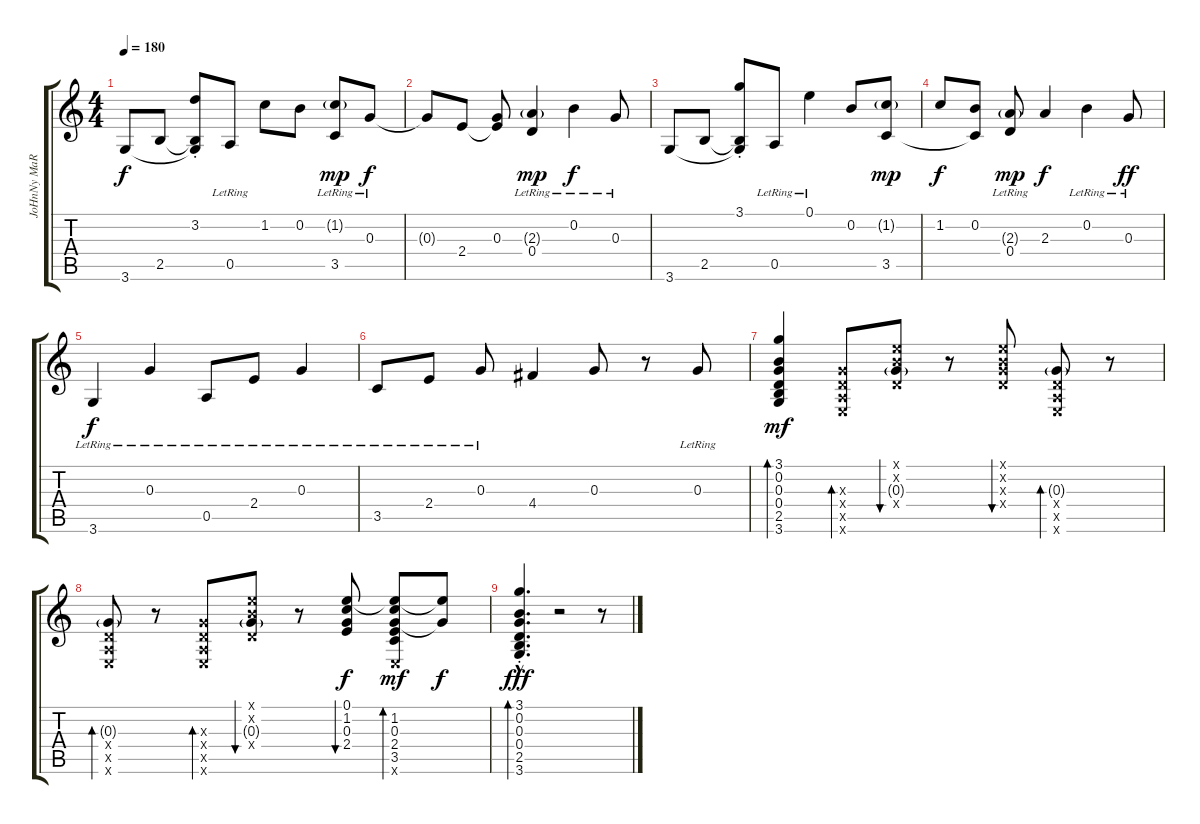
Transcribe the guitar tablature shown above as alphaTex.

\track ("JoHnNy MaRr" "JoHnNy MaR") {instrument electricguitarclean}
\staff {score tabs}
\tuning (E4 B3 G3 D3 A2 E2) {hide}
\ts (4 4)
\tempo 180
\clef g2
\ks c
3.6.8{dy f} 2.5.8 (3.2{st} 2.5{t} 3.6{t}).8 0.5{lr}.8 1.2.8 0.2.8 (1.2{g} 3.5{lr}).8{dy mp} 0.3{lr}.8{dy f} |
0.3{t}.8 2.4.8 (0.3 2.4{t}).8 (2.3{g} 0.4{lr}).4{dy mp} 0.2{lr}.4{dy f} 0.3{lr}.8 |
3.6.8 2.5.8 (3.1{st} 2.5{t} 3.6{t}).8 0.5{lr}.8 0.1{lr}.4 0.2.8 (1.2{g} 3.5).8{dy mp} |
1.2.8{dy f} (0.2 3.5{t}).8 (2.3{g} 0.4{lr}).8{dy mp} 2.3.4{dy f} 0.2{lr}.4 0.3{lr}.8{dy ff} |
3.6{lr}.4{dy f} 0.3{lr}.4 0.5{lr}.8 2.4{lr}.8 0.3{lr}.4 |
3.5{lr}.8 2.4{lr}.8 0.3{lr}.8 4.4.4 0.3.8 r.8 0.3{lr}.8 |
(3.1 0.2 0.3 0.4 2.5 3.6).4{bd 30 dy mf} (0.3{x} 0.4{x} 0.5{x} 0.6{x}).8{bd 30} (0.1{x} 0.2{x} 0.3{g} 0.4{x}).8{bu 30} r.8 (0.1{x} 0.2{x} 0.3{x} 0.4{x}).8{bu 30} (0.3{g} 0.4{x} 0.5{x} 0.6{x}).8{bd 30} r.8 |
(0.3{g} 0.4{x} 0.5{x} 0.6{x}).8{bd 30} r.8 (0.3{x} 0.4{x} 0.5{x} 0.6{x}).8{bd 30} (0.1{x} 0.2{x} 0.3{g} 0.4{x}).8{bu 30} r.8 (0.1 1.2 0.3 2.4).8{bu 30 dy f} (0.1{t} 1.2 0.3 2.4 3.5 0.6{x}).8{bd 30 dy mf} (0.1{t} 0.3{t}).8{dy f} |
(3.1{hac st} 0.2{hac} 0.3{hac} 0.4{hac} 2.5{hac} 3.6{hac}).4{d bd 30 dy fff} r.2 r.8
